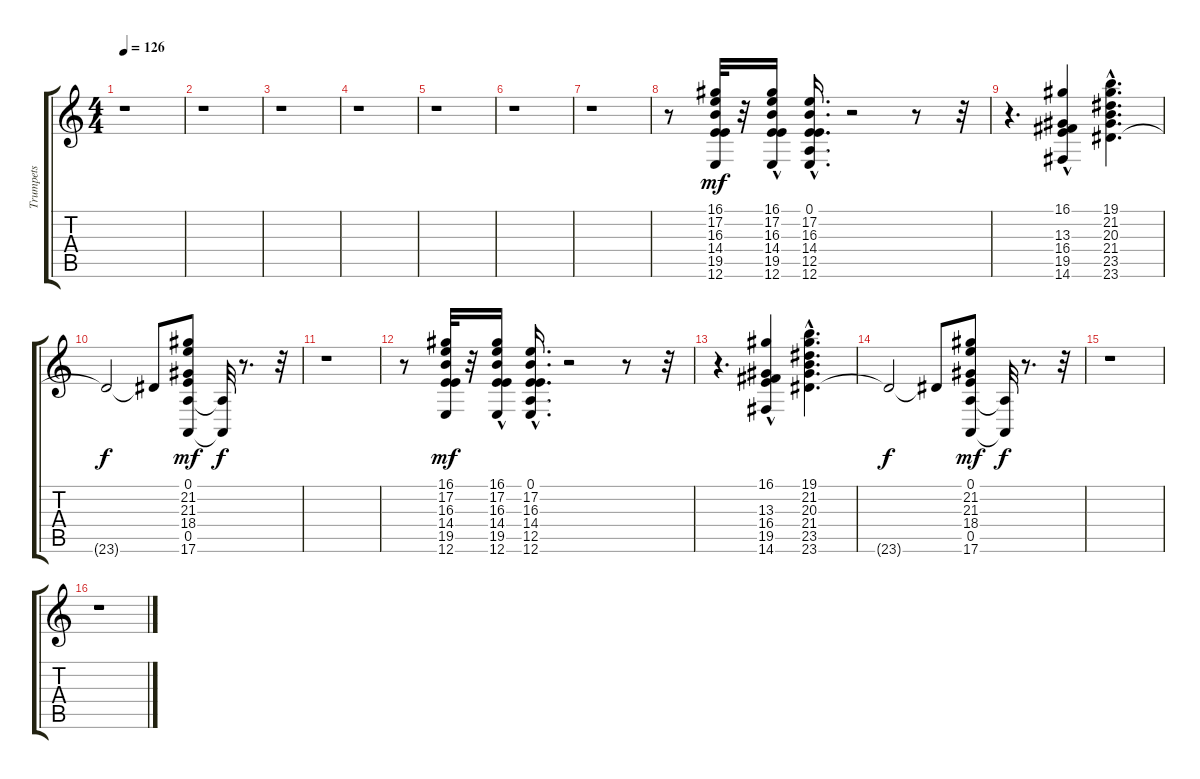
\track ("Trumpets" "Trumpets") {instrument trumpet}
\staff {score tabs}
\tuning (E4 B3 G3 D3 A2 E2) {hide}
\ts (4 4)
\tempo 126
\clef g2
\ks c
r.1{dy ff} |
r.1 |
r.1 |
r.1 |
r.1 |
r.1 |
r.1 |
r.8 (16.1 17.2 16.3 14.4 19.5 12.6).32{dy mf} r.32 (16.1{hac} 17.2 16.3 14.4 19.5 12.6).16 (0.1{hac} 17.2{hac} 16.3{hac} 14.4{hac} 12.5 12.6{hac}).16{d} r.2 r.8 r.32 |
r.4{d} (16.1 13.3 16.4 19.5{hac} 14.6).4 (19.1 21.2 20.3 21.4 23.5 23.6{hac}).4{d} |
23.6{t}.2{dy f} 23.6{t}.8 (0.1 21.2 21.3 18.4 0.5 17.6).8{dy mf} (0.5{t} 17.6{t}).32{dy f} r.8{d} r.32 |
r.1 |
r.8 (16.1 17.2 16.3 14.4 19.5 12.6).32{dy mf} r.32 (16.1{hac} 17.2 16.3 14.4 19.5 12.6).16 (0.1{hac} 17.2{hac} 16.3{hac} 14.4{hac} 12.5 12.6{hac}).16{d} r.2 r.8 r.32 |
r.4{d} (16.1 13.3 16.4 19.5{hac} 14.6).4 (19.1 21.2 20.3 21.4 23.5 23.6{hac}).4{d} |
23.6{t}.2{dy f} 23.6{t}.8 (0.1 21.2 21.3 18.4 0.5 17.6).8{dy mf} (0.5{t} 17.6{t}).32{dy f} r.8{d} r.32 |
r.1 |
r.1
